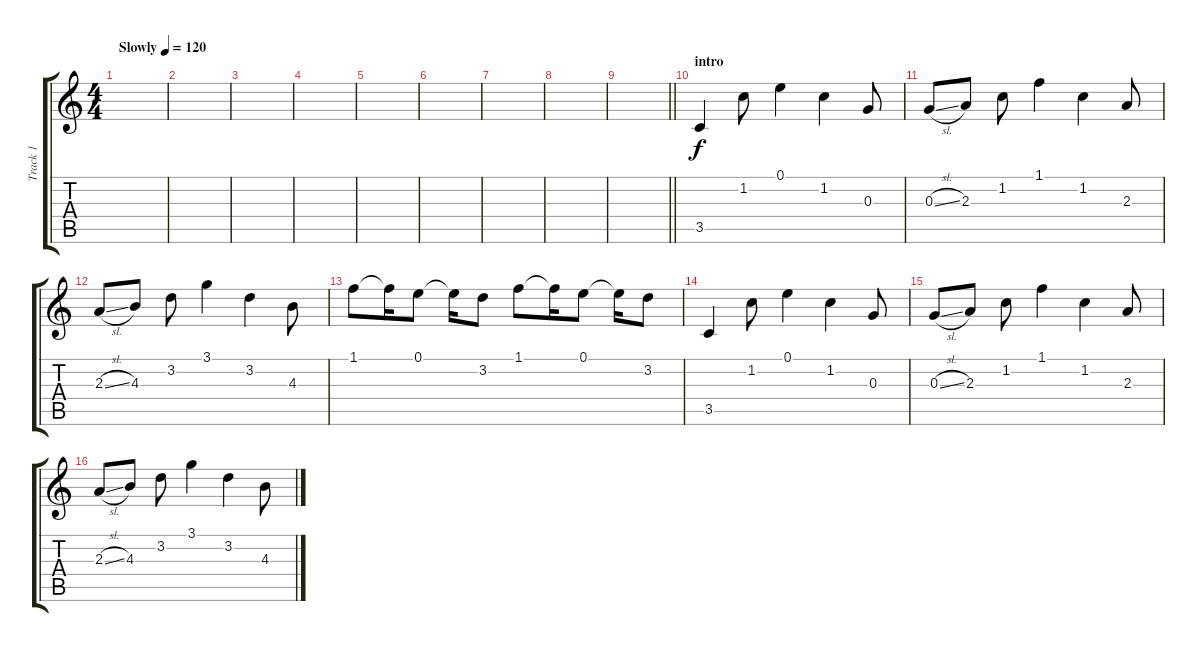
\track ("Track 1" "Track 1") {instrument acousticguitarsteel}
\staff {score tabs}
\tuning (E4 B3 G3 D3 A2 E2) {hide}
\ts (4 4)
\tempo (120 "Slowly")
\clef g2
\ks c
|
|
|
|
|
|
|
|
\barLineRight lightlight
|
\section ("" "intro")
3.5.4 1.2.8 0.1.4 1.2.4 0.3.8 |
0.3{sl}.8 2.3.8 1.2.8 1.1.4 1.2.4 2.3.8 |
2.3{sl}.8 4.3.8 3.2.8 3.1.4 3.2.4 4.3.8 |
1.1.8 1.1{t}.16 0.1.8 0.1{t}.16 3.2.8 1.1.8 1.1{t}.16 0.1.8 0.1{t}.16 3.2.8 |
3.5.4 1.2.8 0.1.4 1.2.4 0.3.8 |
0.3{sl}.8 2.3.8 1.2.8 1.1.4 1.2.4 2.3.8 |
2.3{sl}.8 4.3.8 3.2.8 3.1.4 3.2.4 4.3.8
